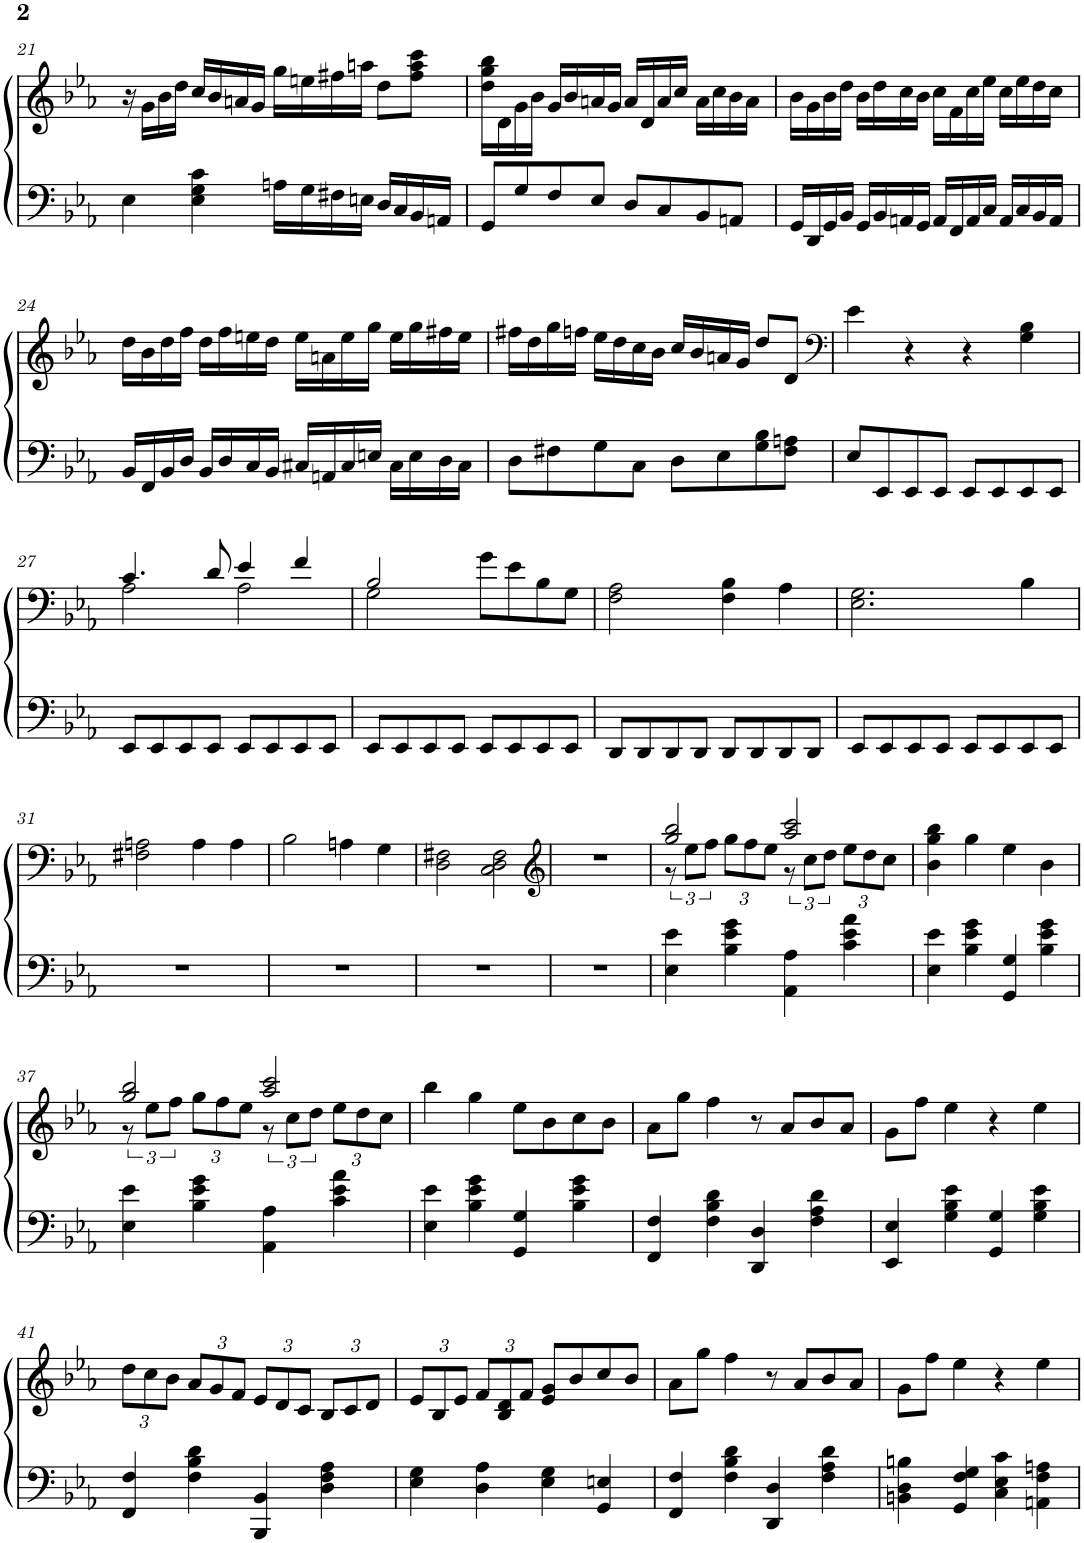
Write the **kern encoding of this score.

**kern	**kern
*part1	*part1
*staff2	*staff1
*I"Piano	*
*I'Pno.	*
!!LO:PB:g=z
*clefF4	*clefG2
*k[b-e-a-]	*k[b-e-a-]
*M4/4	*M4/4
=21	=21
4E-\	16r
.	16g\LL
.	16b-\
.	16dd\JJ
4E-\ 4G\ 4c\	16cc/LL
.	16b-/
.	16an/
.	16g/JJ
16An\LL	16gg\LL
16G\	16een\
16F#X\	16ff#X\
16En\JJ	16aan\JJ
16D/LL	8dd\L
16C/	.
16BB-/	8ff#\ 8aa\ 8ccc\J
16AAn/JJ	.
=22	=22
8GG/L	16dd\ 16gg\ 16bb-\LL
.	16d\
8G/	16g\
.	16b-\JJ
8F/	16g/LL
.	16b-/
8E-/J	16an/
.	16g/JJ
8D/L	16a/LL
.	16d/
8C/	16a/
.	16cc/JJ
8BB-/	16a\LL
.	16cc\
8AAn/J	16b-\
.	16a\JJ
=23	=23
16GG/LL	16b-\LL
16DD/	16g\
16GG/	16b-\
16BB-/JJ	16dd\JJ
16GG/LL	16b-\LL
16BB-/	16dd\
16AAn/	16cc\
16GG/JJ	16b-\JJ
16AA/LL	16cc\LL
16FF/	16f\
16AA/	16cc\
16C/JJ	16ee-\JJ
16AA/LL	16cc\LL
16C/	16ee-\
16BB-/	16dd\
16AA/JJ	16cc\JJ
!!LO:LB:g=z
=24	=24
16BB-/LL	16dd\LL
16FF/	16b-\
16BB-/	16dd\
16D/JJ	16ff\JJ
16BB-/LL	16dd\LL
16D/	16ff\
16C/	16een\
16BB-/JJ	16dd\JJ
16C#X/LL	16ee\LL
16AAn/	16an\
16C#/	16ee\
16En/JJ	16gg\JJ
16C#\LL	16ee\LL
16E\	16gg\
16D\	16ff#X\
16C#\JJ	16ee\JJ
=25	=25
8D\L	16ff#X\LL
.	16dd\
8F#X\	16gg\
.	16ffn\JJ
8G\	16ee-\LL
.	16dd\
8C\J	16cc\
.	16b-\JJ
8D\L	16cc/LL
.	16b-/
8E-\	16an/
.	16g/JJ
8G\ 8B-\	8dd/L
8F#\ 8An\J	8d/J
=26	=26
*	*clefF4
8E-/L	4e-\
8EE-/	.
8EE-/	4r
8EE-/J	.
8EE-/L	4r
8EE-/	.
8EE-/	4G\ 4B-\
8EE-/J	.
!!LO:LB:g=z
=27	=27
*	*^
8EE-/L	4.c/	2A-\
8EE-/	.	.
8EE-/	.	.
8EE-/J	8d/	.
8EE-/L	4e-/	2A-\
8EE-/	.	.
8EE-/	4f/	.
8EE-/J	.	.
=28	=28	=28
8EE-/L	2B-/	2G\
8EE-/	.	.
8EE-/	.	.
8EE-/J	.	.
8EE-/L	8g\L	2ryy
8EE-/	8e-\	.
8EE-/	8B-\	.
8EE-/J	8G\J	.
*	*v	*v
=29	=29
8DD/L	2F\ 2A-\
8DD/	.
8DD/	.
8DD/J	.
8DD/L	4F\ 4B-\
8DD/	.
8DD/	4A-\
8DD/J	.
=30	=30
8EE-/L	2.E-\ 2.G\
8EE-/	.
8EE-/	.
8EE-/J	.
8EE-/L	.
8EE-/	.
8EE-/	4B-\
8EE-/J	.
!!LO:LB:g=z
=31	=31
1r	2F#X\ 2An\
.	4A\
.	4A\
=32	=32
1r	2B-\
.	4An\
.	4G\
=33	=33
1r	2D\ 2F#X\
.	2C\ 2D\ 2F#\
=34	=34
*	*clefG2
1r	1r
=35	=35
*	*^
4E-\ 4e-\	2gg/ 2bb-/	12r
.	.	12ee-\L
.	.	12ff\J
*	*	*Xbrackettup
4B-\ 4e-\ 4g\	.	12gg\L
.	.	12ff\
.	.	12ee-\J
*	*	*brackettup
4AA-\ 4A-\	2aa-/ 2ccc/	12r
.	.	12cc\L
.	.	12dd\J
*	*	*Xbrackettup
4c\ 4e-\ 4a-\	.	12ee-\L
.	.	12dd\
.	.	12cc\J
*	*v	*v
=36	=36
4E-\ 4e-\	4b-\ 4gg\ 4bb-\
4B-\ 4e-\ 4g\	4gg\
4GG/ 4G/	4ee-\
4B-\ 4e-\ 4g\	4b-\
!!LO:LB:g=z
=37	=37
*	*^
*	*	*brackettup
4E-\ 4e-\	2gg/ 2bb-/	12r
.	.	12ee-\L
.	.	12ff\J
*	*	*Xbrackettup
4B-\ 4e-\ 4g\	.	12gg\L
.	.	12ff\
.	.	12ee-\J
*	*	*brackettup
4AA-\ 4A-\	2aa-/ 2ccc/	12r
.	.	12cc\L
.	.	12dd\J
*	*	*Xbrackettup
4c\ 4e-\ 4a-\	.	12ee-\L
.	.	12dd\
.	.	12cc\J
*	*v	*v
=38	=38
4E-\ 4e-\	4bb-\
4B-\ 4e-\ 4g\	4gg\
4GG/ 4G/	8ee-\L
.	8b-\
4B-\ 4e-\ 4g\	8cc\
.	8b-\J
=39	=39
4FF/ 4F/	8a-\L
.	8gg\J
4F\ 4B-\ 4d\	4ff\
4DD/ 4D/	8r
.	8a-/L
4F\ 4A-\ 4d\	8b-/
.	8a-/J
=40	=40
4EE-/ 4E-/	8g\L
.	8ff\J
4G\ 4B-\ 4e-\	4ee-\
4GG/ 4G/	4r
4G\ 4B-\ 4e-\	4ee-\
!!LO:LB:g=z
=41	=41
4FF/ 4F/	12dd\L
.	12cc\
.	12b-\J
4F\ 4B-\ 4d\	12a-/L
.	12g/
.	12f/J
4BBB-/ 4BB-/	12e-/L
.	12d/
.	12c/J
4D\ 4F\ 4A-\	12B-/L
.	12c/
.	12d/J
=42	=42
4E-\ 4G\	12e-/L
.	12B-/
.	12e-/J
4D\ 4A-\	12f/L
.	12B-/ 12d/
.	12f/J
4E-\ 4G\	8e-/ 8g/L
.	8b-/
4GG/ 4En/	8cc/
.	8b-/J
=43	=43
4FF/ 4F/	8a-\L
.	8gg\J
4F\ 4B-\ 4d\	4ff\
4DD/ 4D/	8r
.	8a-/L
4F\ 4A-\ 4d\	8b-/
.	8a-/J
=44	=44
4BBn\ 4D\ 4Bn\	8g\L
.	8ff\J
4GG/ 4F/ 4G/	4ee-\
4C\ 4E-\ 4c\	4r
4AAn\ 4F\ 4An\	4ee-\
=	=
*-	*-
